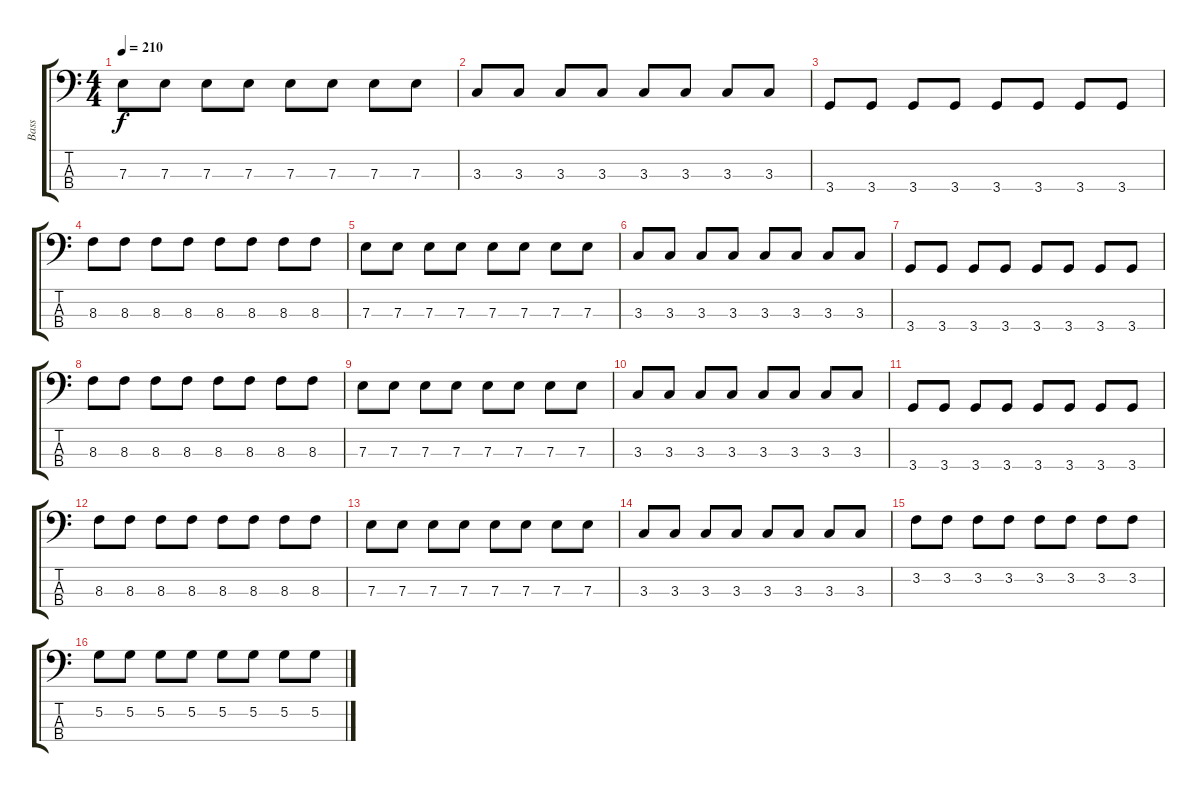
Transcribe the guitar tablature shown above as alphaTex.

\track ("Bass" "Bass") {instrument electricbasspick}
\staff {score tabs}
\tuning (G2 D2 A1 E1) {hide}
\ts (4 4)
\tempo 210
\clef f4
\ks c
7.3.8{dy f} 7.3.8 7.3.8 7.3.8 7.3.8 7.3.8 7.3.8 7.3.8 |
3.3.8 3.3.8 3.3.8 3.3.8 3.3.8 3.3.8 3.3.8 3.3.8 |
3.4.8 3.4.8 3.4.8 3.4.8 3.4.8 3.4.8 3.4.8 3.4.8 |
8.3.8 8.3.8 8.3.8 8.3.8 8.3.8 8.3.8 8.3.8 8.3.8 |
7.3.8 7.3.8 7.3.8 7.3.8 7.3.8 7.3.8 7.3.8 7.3.8 |
3.3.8 3.3.8 3.3.8 3.3.8 3.3.8 3.3.8 3.3.8 3.3.8 |
3.4.8 3.4.8 3.4.8 3.4.8 3.4.8 3.4.8 3.4.8 3.4.8 |
8.3.8 8.3.8 8.3.8 8.3.8 8.3.8 8.3.8 8.3.8 8.3.8 |
7.3.8 7.3.8 7.3.8 7.3.8 7.3.8 7.3.8 7.3.8 7.3.8 |
3.3.8 3.3.8 3.3.8 3.3.8 3.3.8 3.3.8 3.3.8 3.3.8 |
3.4.8 3.4.8 3.4.8 3.4.8 3.4.8 3.4.8 3.4.8 3.4.8 |
8.3.8 8.3.8 8.3.8 8.3.8 8.3.8 8.3.8 8.3.8 8.3.8 |
7.3.8 7.3.8 7.3.8 7.3.8 7.3.8 7.3.8 7.3.8 7.3.8 |
3.3.8 3.3.8 3.3.8 3.3.8 3.3.8 3.3.8 3.3.8 3.3.8 |
3.2.8 3.2.8 3.2.8 3.2.8 3.2.8 3.2.8 3.2.8 3.2.8 |
5.2.8 5.2.8 5.2.8 5.2.8 5.2.8 5.2.8 5.2.8 5.2.8
